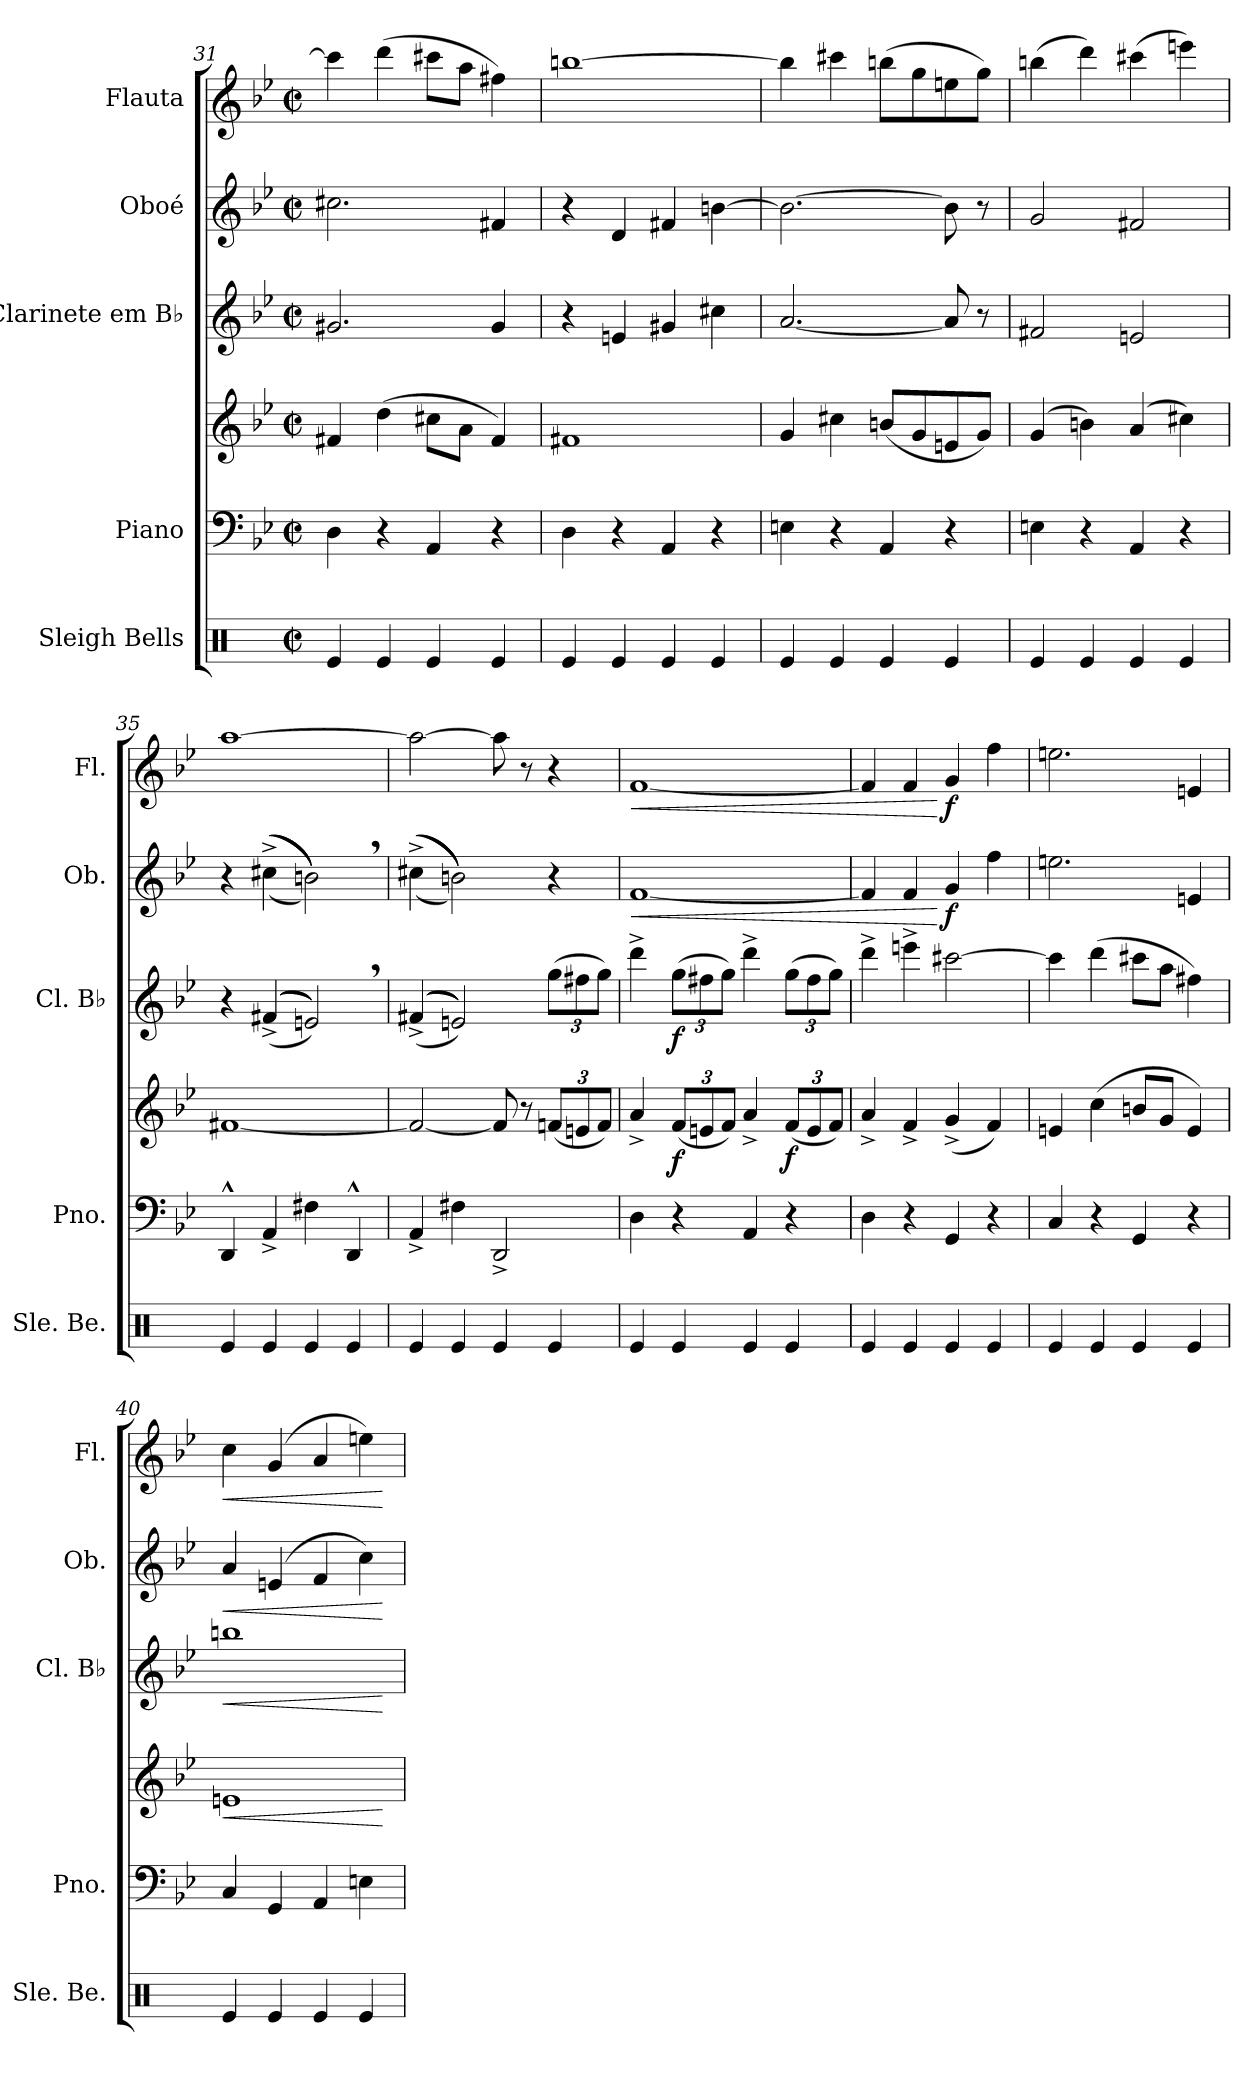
**kern	**kern	**kern	**dynam	**kern	**dynam	**kern	**dynam	**kern	**dynam
*part5	*part4	*part4	*part4	*part3	*part3	*part2	*part2	*part1	*part1
*staff6	*staff5	*staff4	*staff4/5	*staff3	*staff3	*staff2	*staff2	*staff1	*staff1
*I"Sleigh Bells	*I"Piano	*	*	*I"Clarinete em B♭	*	*I"Oboé	*	*I"Flauta	*
*I'Sle. Be.	*I'Pno.	*	*	*I'Cl. B♭	*	*I'Ob.	*	*I'Fl.	*
!!LO:PB:g=z
*clefX	*clefF4	*clefG2	*	*clefG2	*	*clefG2	*	*clefG2	*
*	*	*	*	*ITrd1c2	*	*	*	*	*
*k[]	*k[b-e-]	*k[b-e-]	*	*k[b-e-a-d-]	*	*k[b-e-]	*	*k[b-e-]	*
*M2/2	*M2/2	*M2/2	*	*M2/2	*	*M2/2	*	*M2/2	*
*met(c|)	*met(c|)	*met(c|)	*	*met(c|)	*	*met(c|)	*	*met(c|)	*
=31	=31	=31	=31	=31	=31	=31	=31	=31	=31
4Re/	4D\	4f#X/	.	2.f#X/	.	2.cc#X\	.	4ccc#\]	.
4Re/	4r	(4dd\	.	.	.	.	.	(4ddd\	.
4Re/	4AA/	8cc#X\L	.	.	.	.	.	8ccc#X\L	.
.	.	8a\J	.	.	.	.	.	8aa\J	.
4Re/	4r	4f#/)	.	4f#/	.	4f#X/	.	4ff#X\)	.
=32	=32	=32	=32	=32	=32	=32	=32	=32	=32
4Re/	4D\	1f#X	.	4r	.	4r	.	[1bbn	.
4Re/	4r	.	.	4dn/	.	4d/	.	.	.
4Re/	4AA/	.	.	4f#X/	.	4f#X/	.	.	.
4Re/	4r	.	.	4bn\	.	[4bn\	.	.	.
=33	=33	=33	=33	=33	=33	=33	=33	=33	=33
4Re/	4En\	4g/	.	[2.g/	.	2.b\_	.	4bb\]	.
4Re/	4r	4cc#X\	.	.	.	.	.	4ccc#X\	.
4Re/	4AA/	(8bn/L	.	.	.	.	.	(8bbn\L	.
.	.	8g/	.	.	.	.	.	8gg\	.
4Re/	4r	8en/	.	8g/]	.	8b\]	.	8een\	.
.	.	8g/J)	.	8r	.	8r	.	8gg\J)	.
=34	=34	=34	=34	=34	=34	=34	=34	=34	=34
4Re/	4En\	(4g/	.	2en/	.	2g/	.	(4bbn\	.
4Re/	4r	4bn\)	.	.	.	.	.	4ddd\)	.
4Re/	4AA/	(4a/	.	2dn/	.	2f#X/	.	(4ccc#X\	.
4Re/	4r	4cc#X\)	.	.	.	.	.	4eeen\)	.
=35	=35	=35	=35	=35	=35	=35	=35	=35	=35
4Re/	4DD^^/	[1f#X	.	4r	.	4r	.	[1aa	.
4Re/	4AA^/	.	.	((((4en^/	.	((((4cc#X^\	.	.	.
4Re/	4F#X\	.	.	2dn,/))))	.	2bn,\))))	.	.	.
4Re/	4DD^^/	.	.	.	.	.	.	.	.
!!LO:LB:g=z
=36	=36	=36	=36	=36	=36	=36	=36	=36	=36
4Re/	4AA^/	2f#/_	.	((((4en^/	.	((((4cc#X^\	.	2aa\_	.
4Re/	4F#X\	.	.	2dn/))))	.	2bn\))))	.	.	.
4Re/	2DD^/	8f#/]	.	.	.	.	.	8aa\]	.
.	.	8r	.	.	.	.	.	8r	.
*	*	*Xbrackettup	*	*Xbrackettup	*	*	*	*	*
4Re/	.	(12fn/L	.	(12ff\L	.	4r	.	4r	.
.	.	12en/	.	12een\	.	.	.	.	.
.	.	12f/J)	.	12ff\J)	.	.	.	.	.
=37	=37	=37	=37	=37	=37	=37	=37	=37	=37
!	!	!	!	!	!	!	!LO:HP:b	!	!LO:HP:b
4Re/	4D\	4a^/	.	4ccc^\	.	[1f	<	[1f	<
!	!	!	!LO:DY:b	!	!LO:DY:b	!	!	!	!
4Re/	4r	(12f/L	f	(12ff\L	f	.	.	.	.
.	.	12en/	.	12een\	.	.	.	.	.
.	.	12f/J)	.	12ff\J)	.	.	.	.	.
4Re/	4AA/	4a^/	.	4ccc^\	.	.	.	.	.
!	!	!	!LO:DY:b	!	!	!	!	!	!
4Re/	4r	(12f/L	f	(12ff\L	.	.	.	.	.
.	.	12e/	.	12ee\	.	.	.	.	.
.	.	12f/J)	.	12ff\J)	.	.	.	.	.
=38	=38	=38	=38	=38	=38	=38	=38	=38	=38
4Re/	4D\	4a^/	.	4ccc^\	.	4f/]	.	4f/]	.
4Re/	4r	4f^/	.	4dddn^\	.	4f/	.	4f/	.
!	!	!	!	!	!	!	!LO:DY:n=1:b	!	!LO:DY:n=1:b
4Re/	4GG/	(4g^/	.	[2bbn\	.	4g/	[ f	4g/	[ f
4Re/	4r	4f/)	.	.	.	4ff\	.	4ff\	.
=39	=39	=39	=39	=39	=39	=39	=39	=39	=39
4Re/	4C/	4en/	.	4bb\]	.	2.een\	.	2.een\	.
4Re/	4r	(4cc\	.	(4ccc\	.	.	.	.	.
4Re/	4GG/	8bn/L	.	8bbn\L	.	.	.	.	.
.	.	8g/J	.	8gg\J	.	.	.	.	.
4Re/	4r	4e/)	.	4een\)	.	4en/	.	4en/	.
!!LO:PB:g=z
=40	=40	=40	=40	=40	=40	=40	=40	=40	=40
!	!	!	!LO:HP:b	!	!LO:HP:b	!	!LO:HP:b	!	!LO:HP:b
4Re/	4C/	1en	<	1aan	<	4a/	<	4cc\	<
4Re/	4GG/	.	.	.	.	(4en/	.	(4g/	.
4Re/	4AA/	.	.	.	.	4f/	.	4a/	.
4Re/	4En\	.	.	.	.	4cc\)	.	4een\)	.
.	.	.	[	.	[	.	[	.	[
=	=	=	=	=	=	=	=	=	=
*-	*-	*-	*-	*-	*-	*-	*-	*-	*-
